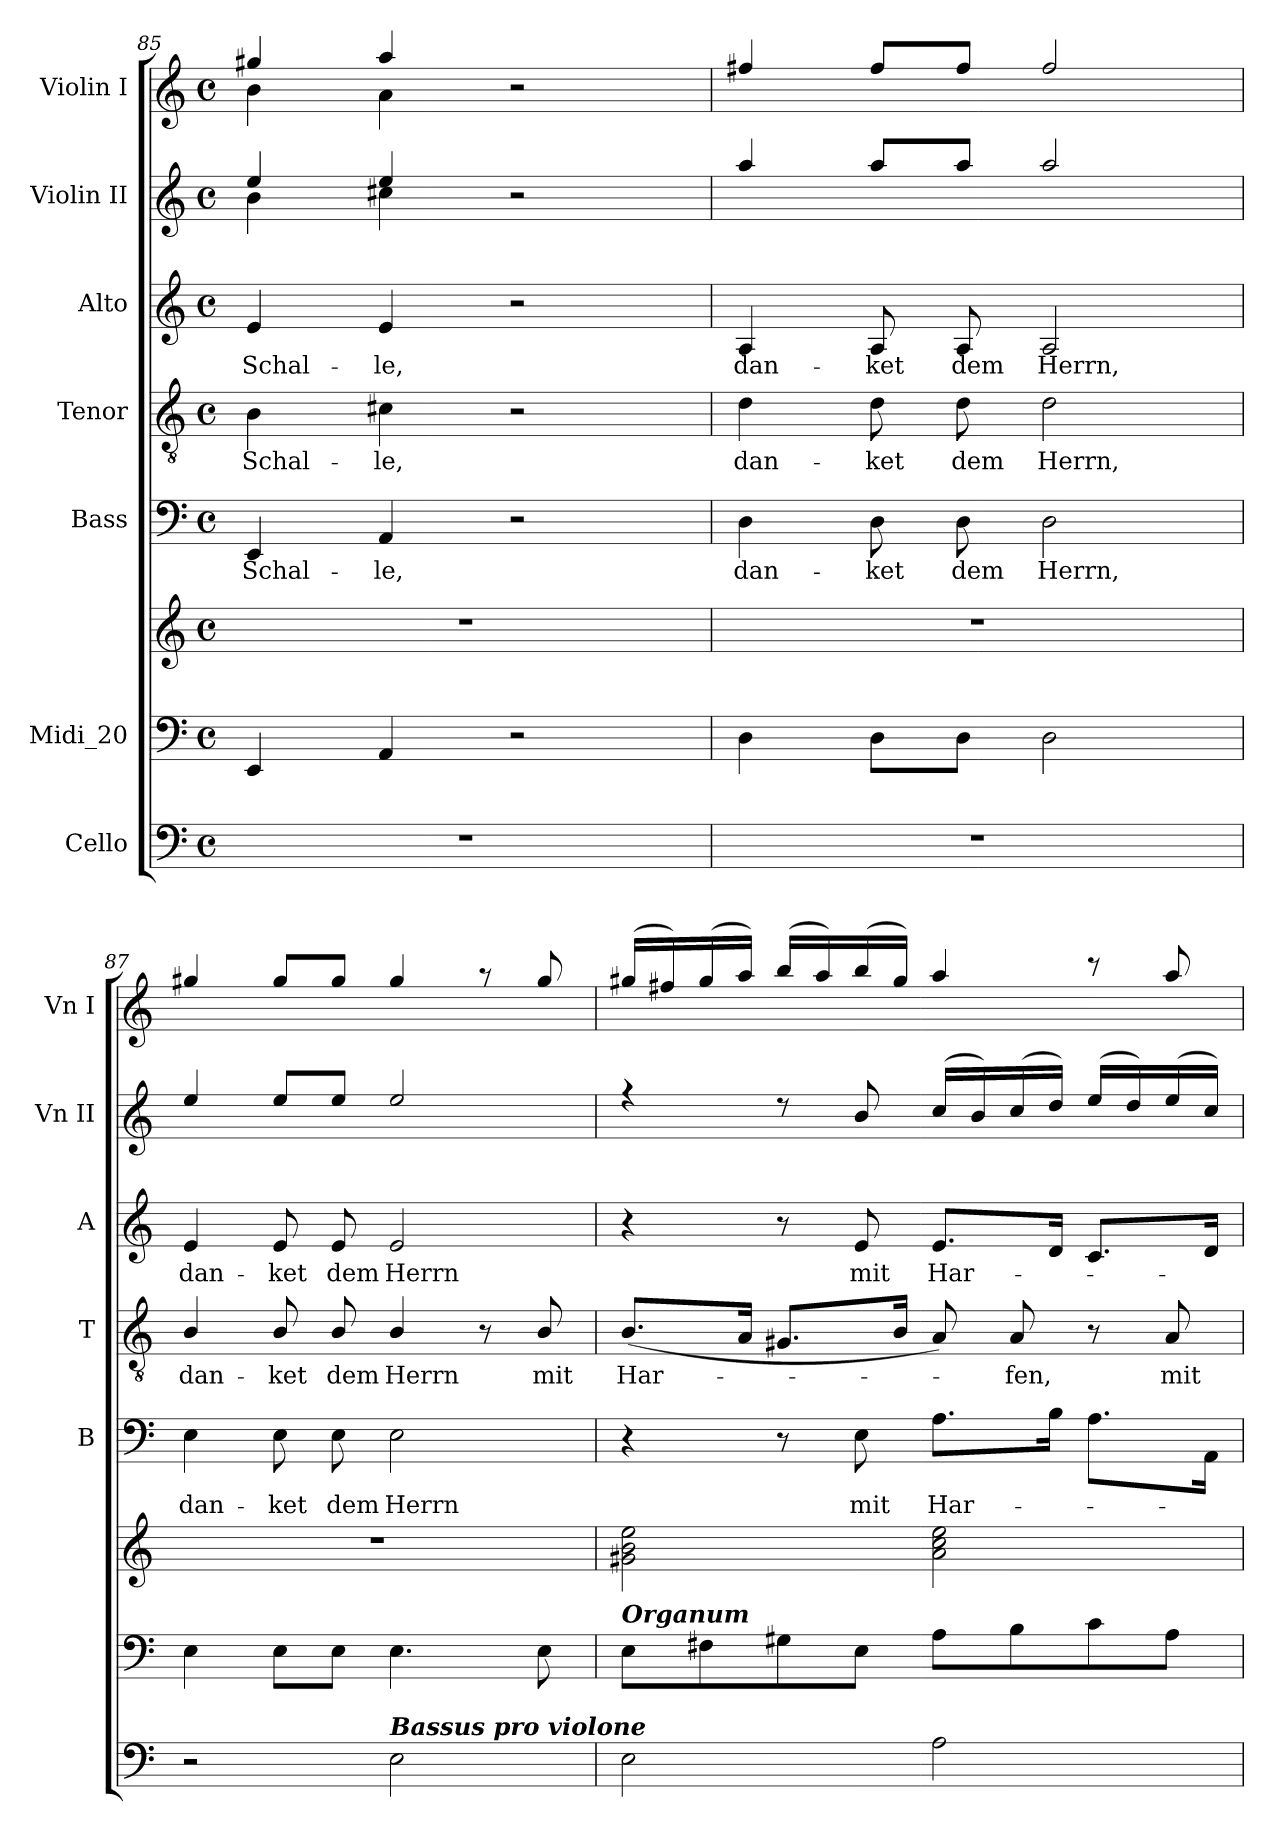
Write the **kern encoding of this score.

**kern	**kern	**kern	**kern	**text	**kern	**text	**kern	**text	**kern	**kern
*part7	*part6	*part6	*part5	*part5	*part4	*part4	*part3	*part3	*part2	*part1
*staff8	*staff7	*staff6	*staff5	*staff5	*staff4	*staff4	*staff3	*staff3	*staff2	*staff1
*I"Cello	*I"Midi_20	*	*I"Bass	*	*I"Tenor	*	*I"Alto	*	*I"Violin II	*I"Violin I
*	*	*	*I'B	*	*I'T	*	*I'A	*	*I'Vn II	*I'Vn I
!!LO:LB:g=z
*clefF4	*clefF4	*clefG2	*clefF4	*	*clefGv2	*	*clefG2	*	*clefG2	*clefG2
*k[]	*k[]	*k[]	*k[]	*	*k[]	*	*k[]	*	*k[]	*k[]
*C:	*C:	*C:	*C:	*	*C:	*	*C:	*	*C:	*C:
*M4/4	*M4/4	*M4/4	*M4/4	*	*M4/4	*	*M4/4	*	*M4/4	*M4/4
*met(c)	*met(c)	*met(c)	*met(c)	*	*met(c)	*	*met(c)	*	*met(c)	*met(c)
=85	=85	=85	=85	=85	=85	=85	=85	=85	=85	=85
!	!	!	!	!LO:LY:b	!	!LO:LY:b	!	!LO:LY:b	!	!
*	*	*	*	*	*	*	*	*	*^	*^
1r	4EE	1r	4EE	Schal-	4B	Schal-	4e	Schal-	4ee/	4b\	4gg#X/	4b\
!	!	!	!	!LO:LY:b	!	!LO:LY:b	!	!LO:LY:b	!	!	!	!
.	4AA	.	4AA	-le,	4c#X	-le,	4e	-le,	4ee/	4cc#X\	4aa/	4a\
.	2r	.	2r	.	2r	.	2r	.	2r	2ryy	2r	2ryy
=86	=86	=86	=86	=86	=86	=86	=86	=86	=86	=86	=86	=86
!	!	!	!	!LO:LY:b	!	!LO:LY:b	!	!LO:LY:b	!	!	!	!
1r	4D	1r	4D	dan-	4d	dan-	4A	dan-	4aa	1ryy	4ff#X	1ryy
!	!	!	!	!LO:LY:b	!	!LO:LY:b	!	!LO:LY:b	!	!	!	!
.	8DL	.	8D	-ket	8d	-ket	8A	-ket	8aaL	.	8ff#L	.
!	!	!	!	!LO:LY:b	!	!LO:LY:b	!	!LO:LY:b	!	!	!	!
.	8DJ	.	8D	dem	8d	dem	8A	dem	8aaJ	.	8ff#J	.
!	!	!	!	!LO:LY:b	!	!LO:LY:b	!	!LO:LY:b	!	!	!	!
.	2D	.	2D	Herrn,	2d	Herrn,	2A	Herrn,	2aa	.	2ff#	.
=87	=87	=87	=87	=87	=87	=87	=87	=87	=87	=87	=87	=87
!	!	!	!	!LO:LY:b	!	!LO:LY:b	!	!LO:LY:b	!	!	!	!
2r	4E	1r	4E	dan-	4B/	dan-	4e	dan-	4ee	1ryy	4gg#X	1ryy
!	!	!	!	!LO:LY:b	!	!LO:LY:b	!	!LO:LY:b	!	!	!	!
.	8EL	.	8E	-ket	8B/	-ket	8e	-ket	8eeL	.	8gg#L	.
!	!	!	!	!LO:LY:b	!	!LO:LY:b	!	!LO:LY:b	!	!	!	!
.	8EJ	.	8E	dem	8B/	dem	8e	dem	8eeJ	.	8gg#J	.
!LO:TX:a:Bi:t=Bassus pro violone	!	!	!	!	!	!	!	!	!	!	!	!
!	!	!	!	!LO:LY:b	!	!LO:LY:b	!	!LO:LY:b	!	!	!	!
2E	4.E	.	2E	Herrn	4B/	Herrn	2e	Herrn	2ee	.	4gg#	.
.	.	.	.	.	8r	.	.	.	.	.	8r	.
!	!	!	!	!	!	!LO:LY:b	!	!	!	!	!	!
.	8E	.	.	.	8B/	mit	.	.	.	.	8gg#	.
=88	=88	=88	=88	=88	=88	=88	=88	=88	=88	=88	=88	=88
!	!LO:TX:a:Bi:t=Organum	!	!	!	!	!	!	!	!	!	!	!
!	!	!	!	!	!	!LO:LY:b	!	!	!	!	!	!
2E	8EL	2g#X 2b 2ee	4r	.	(<8.BL	Har-	4r	.	4r	1ryy	(>16gg#XLL	1ryy
.	.	.	.	.	.	.	.	.	.	.	16ff#X)	.
.	8F#X	.	.	.	.	.	.	.	.	.	(>16gg#	.
.	.	.	.	.	16AJ	.	.	.	.	.	16aaJJ)	.
.	8G#X	.	8r	.	8.G#XL	.	8r	.	8r	.	(>16bbLL	.
.	.	.	.	.	.	.	.	.	.	.	16aa)	.
!	!	!	!	!LO:LY:b	!	!	!	!LO:LY:b	!	!	!	!
.	8EJ	.	8E	mit	.	.	8e	mit	8b	.	(>16bb	.
.	.	.	.	.	16BJ	.	.	.	.	.	16gg#JJ)	.
!	!	!	!	!LO:LY:b	!	!	!	!LO:LY:b	!	!	!	!
2A	8AL	2a 2cc 2ee	8.AL	Har-	8A)	.	8.eL	Har-	(>16ccLL	.	4aa	.
.	.	.	.	.	.	.	.	.	16b)	.	.	.
!	!	!	!	!	!	!LO:LY:b	!	!	!	!	!	!
.	8B	.	.	.	8A	fen,	.	.	(>16cc	.	.	.
.	.	.	16BJ	.	.	.	16dJ	.	16ddJJ)	.	.	.
.	8c	.	8.AL	.	8r	.	8.cL	.	(>16eeLL	.	8r	.
.	.	.	.	.	.	.	.	.	16dd)	.	.	.
!	!	!	!	!	!	!LO:LY:b	!	!	!	!	!	!
.	8AJ	.	.	.	8A	mit	.	.	(>16ee	.	8aa	.
.	.	.	16AAJ	.	.	.	16dJ	.	16ccJJ)	.	.	.
*	*	*	*	*	*	*	*	*	*v	*v	*	*
*	*	*	*	*	*	*	*	*	*	*v	*v
=	=	=	=	=	=	=	=	=	=	=
*-	*-	*-	*-	*-	*-	*-	*-	*-	*-	*-
